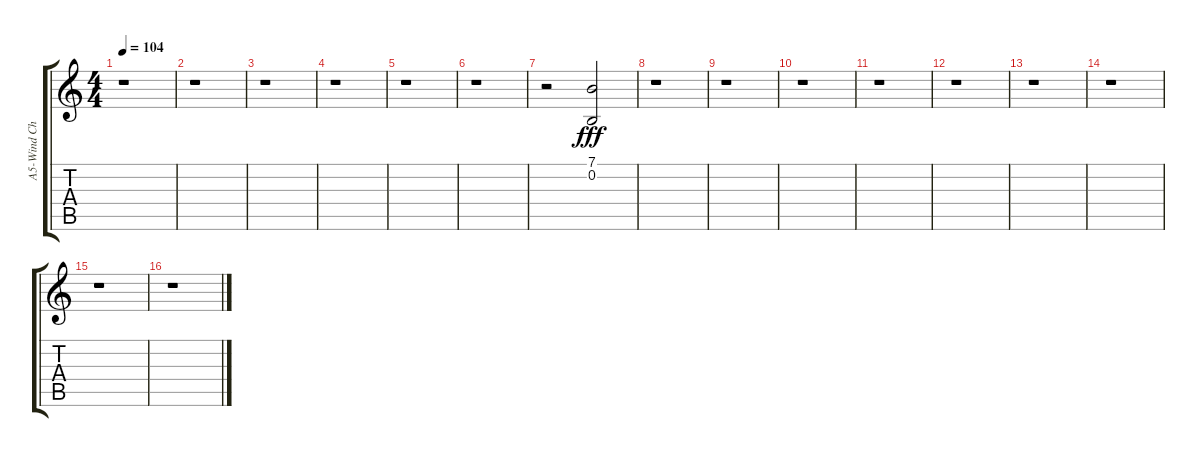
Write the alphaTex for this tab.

\track ("A5-Wind Chimes" "A5-Wind Ch") {instrument telephonering}
\staff {score tabs}
\tuning (E4 B3 G3 D3 A2 E2) {hide}
\ts (4 4)
\tempo 104
\clef g2
\ks c
r.1{dy f} |
r.1 |
r.1 |
r.1 |
r.1 |
r.1 |
r.2 (7.1 0.2).2{dy fff balance 8 instrument reversecymbal} |
r.1 |
r.1 |
r.1 |
r.1 |
r.1 |
r.1 |
r.1 |
r.1 |
r.1
